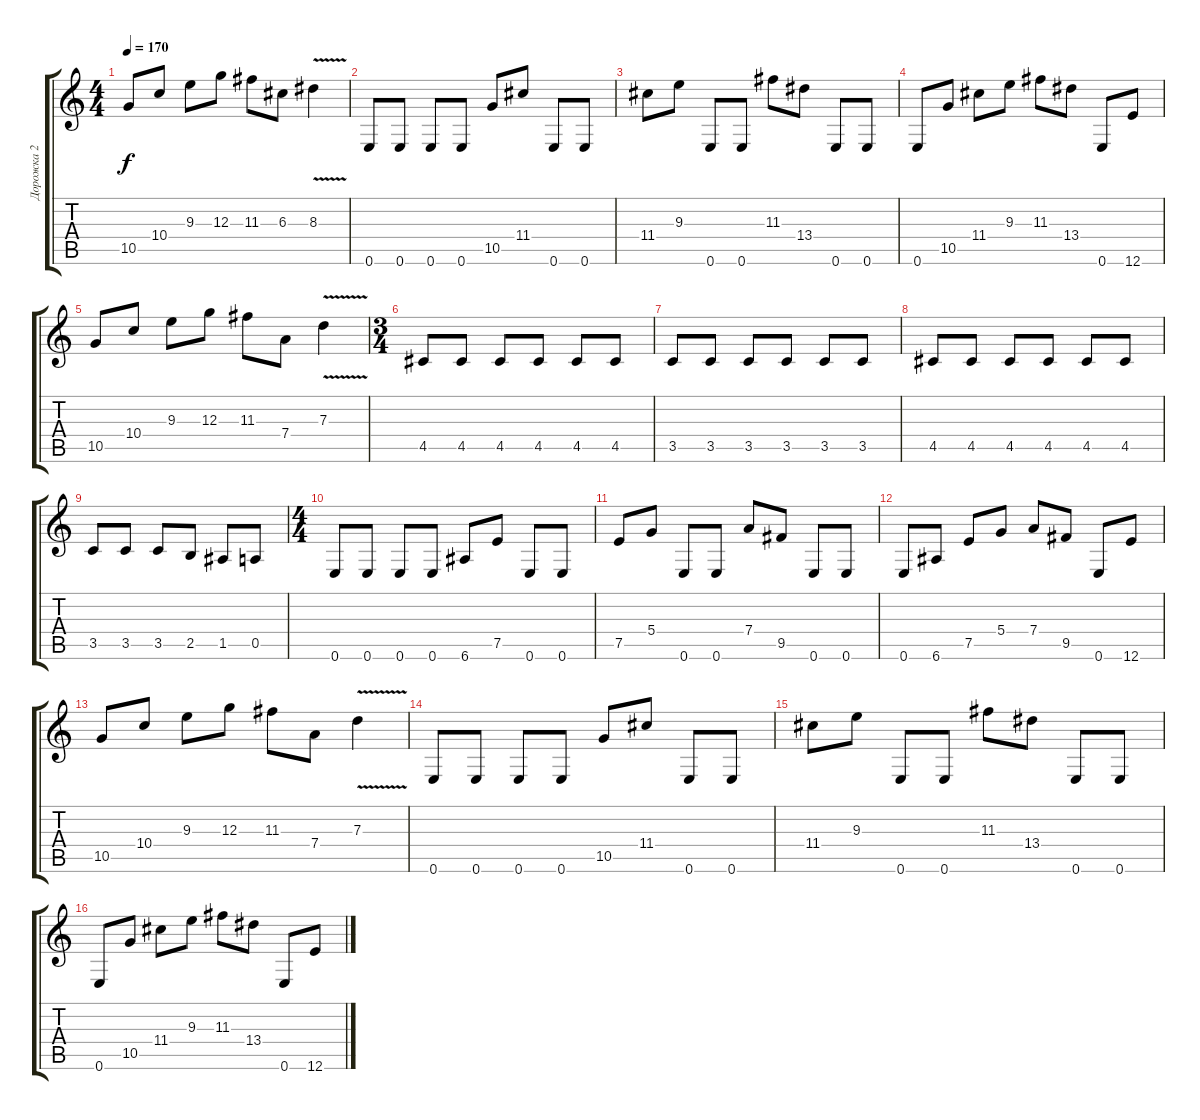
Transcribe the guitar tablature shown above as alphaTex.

\track ("Дорожка 2" "Дорожка 2") {instrument distortionguitar}
\staff {score tabs}
\tuning (E4 B3 G3 D3 A2 E2) {hide}
\ts (4 4)
\tempo 170
\clef g2
\ks c
10.5.8{dy f} 10.4.8 9.3.8 12.3.8 11.3.8 6.3.8 8.3{v}.4 |
0.6.8 0.6.8 0.6.8 0.6.8 10.5.8 11.4.8 0.6.8 0.6.8 |
11.4.8 9.3.8 0.6.8 0.6.8 11.3.8 13.4.8 0.6.8 0.6.8 |
0.6.8 10.5.8 11.4.8 9.3.8 11.3.8 13.4.8 0.6.8 12.6.8 |
10.5.8 10.4.8 9.3.8 12.3.8 11.3.8 7.4.8 7.3{v}.4 |
\ts (3 4)
4.5.8 4.5.8 4.5.8 4.5.8 4.5.8 4.5.8 |
3.5.8 3.5.8 3.5.8 3.5.8 3.5.8 3.5.8 |
4.5.8 4.5.8 4.5.8 4.5.8 4.5.8 4.5.8 |
3.5.8 3.5.8 3.5.8 2.5.8 1.5.8 0.5.8 |
\ts (4 4)
0.6.8 0.6.8 0.6.8 0.6.8 6.6.8 7.5.8 0.6.8 0.6.8 |
7.5.8 5.4.8 0.6.8 0.6.8 7.4.8 9.5.8 0.6.8 0.6.8 |
0.6.8 6.6.8 7.5.8 5.4.8 7.4.8 9.5.8 0.6.8 12.6.8 |
10.5.8 10.4.8 9.3.8 12.3.8 11.3.8 7.4.8 7.3{v}.4 |
0.6.8 0.6.8 0.6.8 0.6.8 10.5.8 11.4.8 0.6.8 0.6.8 |
11.4.8 9.3.8 0.6.8 0.6.8 11.3.8 13.4.8 0.6.8 0.6.8 |
0.6.8 10.5.8 11.4.8 9.3.8 11.3.8 13.4.8 0.6.8 12.6.8
